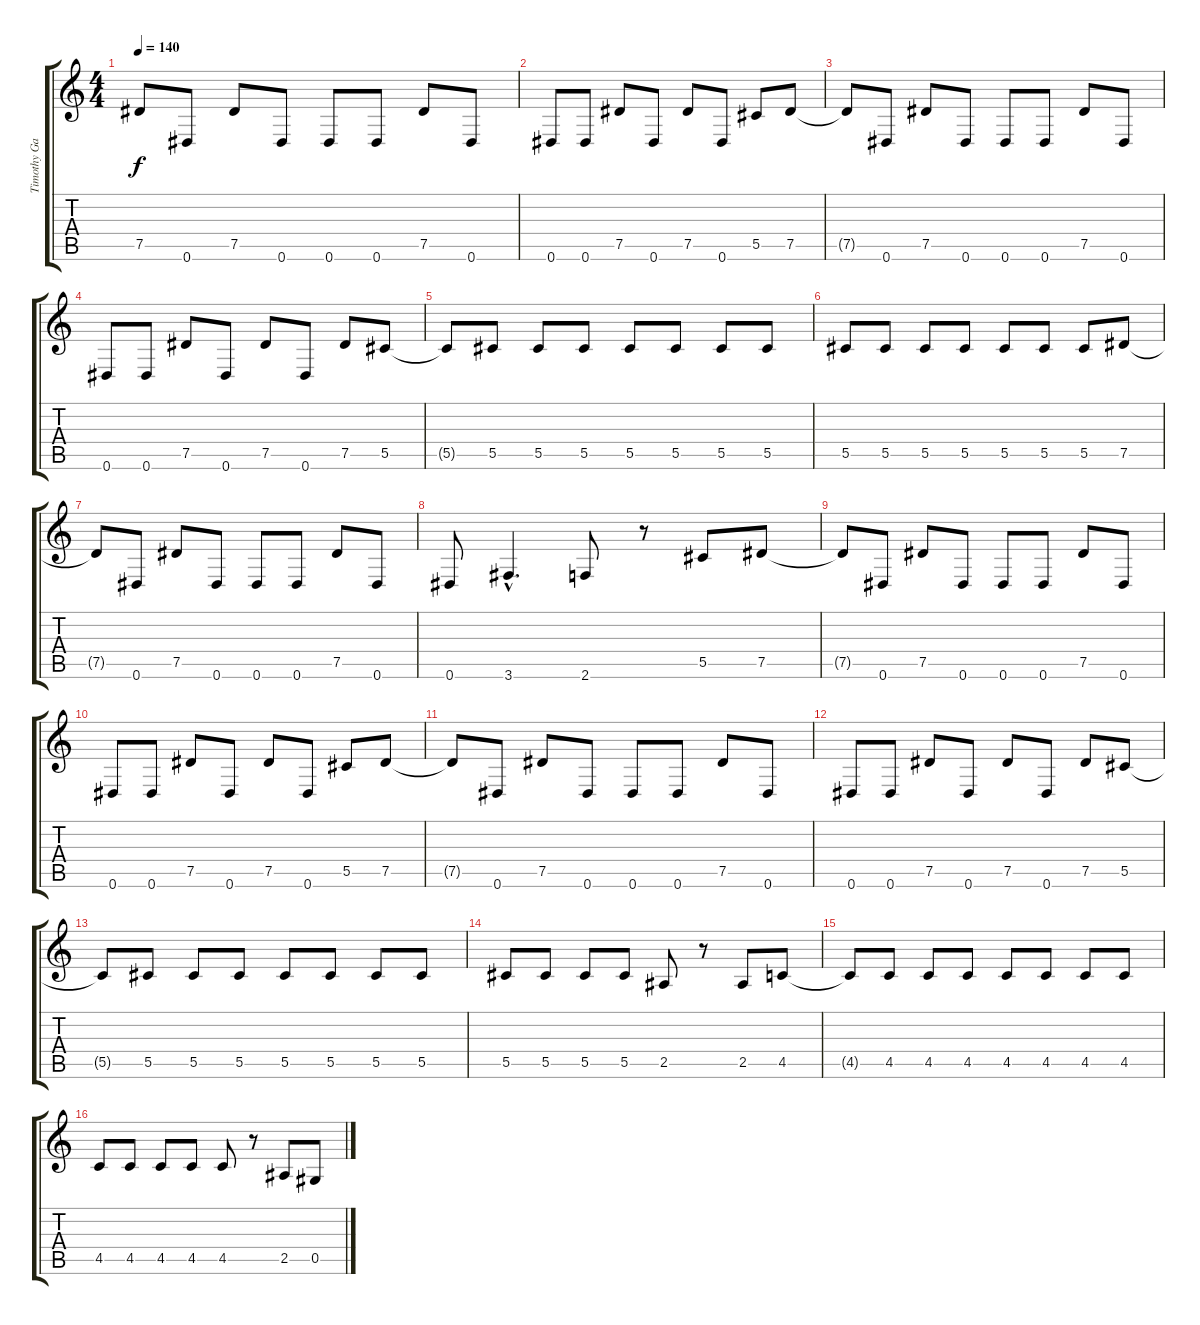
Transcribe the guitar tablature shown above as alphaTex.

\track ("Timothy Gaines" "Timothy Ga") {instrument electricbassfinger}
\staff {score tabs}
\tuning (Eb4 Bb3 Gb3 Db3 Ab2 Eb2) {hide}
\ts (4 4)
\tempo 140
\clef g2
\ks c
7.5{t}.8{dy f} 0.6.8 7.5.8 0.6.8 0.6.8 0.6.8 7.5.8 0.6.8 |
0.6.8 0.6.8 7.5.8 0.6.8 7.5.8 0.6.8 5.5.8 7.5.8 |
7.5{t}.8 0.6.8 7.5.8 0.6.8 0.6.8 0.6.8 7.5.8 0.6.8 |
0.6.8 0.6.8 7.5.8 0.6.8 7.5.8 0.6.8 7.5.8 5.5.8 |
5.5{t}.8 5.5.8 5.5.8 5.5.8 5.5.8 5.5.8 5.5.8 5.5.8 |
5.5.8 5.5.8 5.5.8 5.5.8 5.5.8 5.5.8 5.5.8 7.5.8 |
7.5{t}.8 0.6.8 7.5.8 0.6.8 0.6.8 0.6.8 7.5.8 0.6.8 |
0.6.8 3.6{hac}.4{d} 2.6.8 r.8 5.5.8 7.5.8 |
7.5{t}.8 0.6.8 7.5.8 0.6.8 0.6.8 0.6.8 7.5.8 0.6.8 |
0.6.8 0.6.8 7.5.8 0.6.8 7.5.8 0.6.8 5.5.8 7.5.8 |
7.5{t}.8 0.6.8 7.5.8 0.6.8 0.6.8 0.6.8 7.5.8 0.6.8 |
0.6.8 0.6.8 7.5.8 0.6.8 7.5.8 0.6.8 7.5.8 5.5.8 |
5.5{t}.8 5.5.8 5.5.8 5.5.8 5.5.8 5.5.8 5.5.8 5.5.8 |
5.5.8 5.5.8 5.5.8 5.5.8 2.5.8 r.8 2.5.8 4.5.8 |
4.5{t}.8 4.5.8 4.5.8 4.5.8 4.5.8 4.5.8 4.5.8 4.5.8 |
4.5.8 4.5.8 4.5.8 4.5.8 4.5.8 r.8 2.5.8 0.5.8
